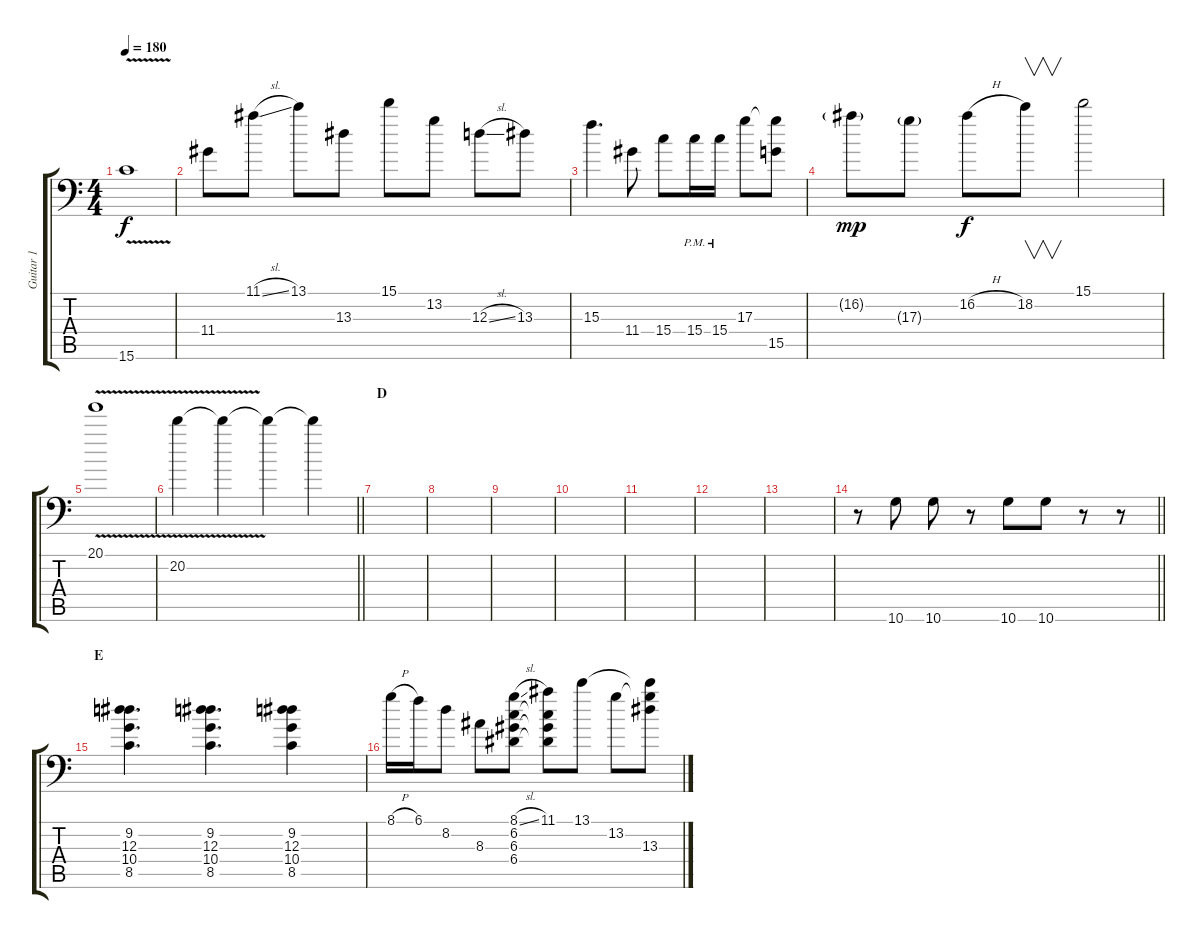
\track ("Guitar 1" "Guitar 1") {instrument distortionguitar}
\staff {score tabs}
\tuning (B3 Gb3 D3 A2 E2 A1) {hide}
\ts (4 4)
\tempo 180
\clef f4
\ks c
15.6{v}.1{dy f} |
11.4.8 11.1{sl}.8 13.1.8 13.3.8 15.1.8 13.2.8 12.3{sl}.8 13.3.8 |
15.3.4{d} 11.4.8 15.4.8 15.4{pm}.16 15.4{pm}.16 17.3.8 (17.3{t} 15.5).8 |
16.2{g}.8{dy mp} 17.3{g}.8 16.2{h}.8{dy f} 18.2.8{v} 15.1.2 |
20.1{v}.1 |
\barLineRight lightlight
20.2{v}.4{volume 5} 20.2{t}.4 20.2{t}.4 20.2{t}.4 |
\section ("" "D")
|
|
|
|
|
|
|
\barLineRight lightlight
r.8{volume 14 balance 2} 10.6.8 10.6.8 r.8 10.6.8 10.6.8 r.8 r.8 |
\section ("" "E")
(9.2 12.3 10.4 8.5).4{d} (9.2 12.3 10.4 8.5).4{d} (9.2 12.3 10.4 8.5).4 |
8.1{h}.16 6.1.16 8.2.8 8.3.8 (8.1{sl} 6.2 6.3 6.4).8 (11.1 6.2{t} 6.3{t} 6.4{t}).8 13.1.8 13.2.8 (13.1{t} 13.2{t} 13.3).8
